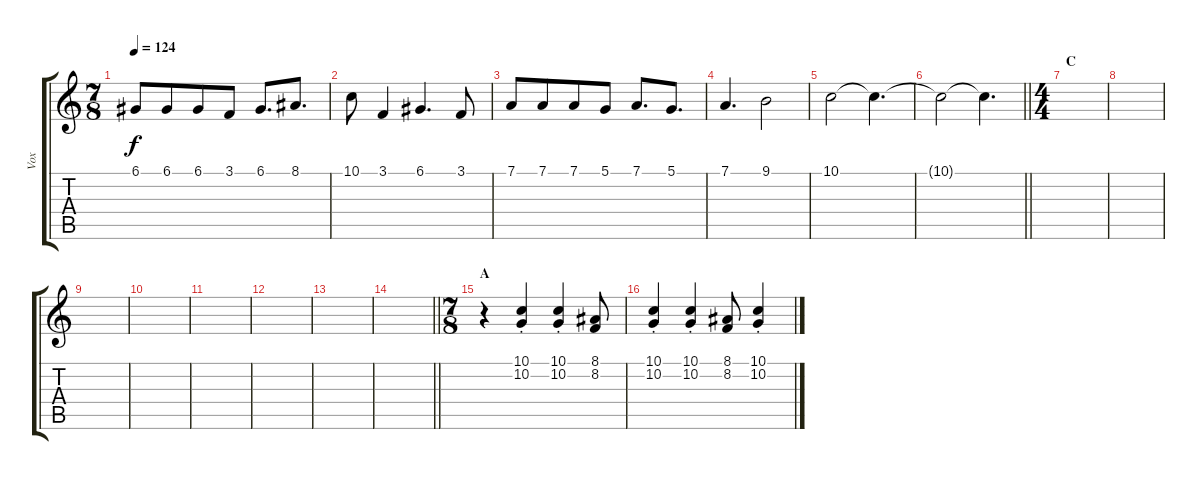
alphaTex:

\track ("Vox" "Vox") {instrument lead2sawtooth}
\staff {score tabs}
\tuning (D4 A3 F3 C3 G2 C2) {hide}
\ts (7 8)
\tempo 124
\clef g2
\ks c
6.1.8{dy f} 6.1.8 6.1.8 3.1.8 6.1.8{d} 8.1.8{d} |
10.1.8 3.1.4 6.1.4{d} 3.1.8 |
7.1.8 7.1.8 7.1.8 5.1.8 7.1.8{d} 5.1.8{d} |
7.1.4{d} 9.1.2 |
10.1.2 10.1{t}.4{d} |
\barLineRight lightlight
10.1{t}.2 10.1{t}.4{d} |
\ts (4 4)
\section ("" "C")
|
|
|
|
|
|
|
\barLineRight lightlight
|
\ts (7 8)
\section ("" "A")
r.4 (10.1{st} 10.2{st}).4 (10.1{st} 10.2{st}).4 (8.1 8.2).8 |
(10.1{st} 10.2{st}).4 (10.1{st} 10.2{st}).4 (8.1 8.2).8 (10.1{st} 10.2{st}).4
